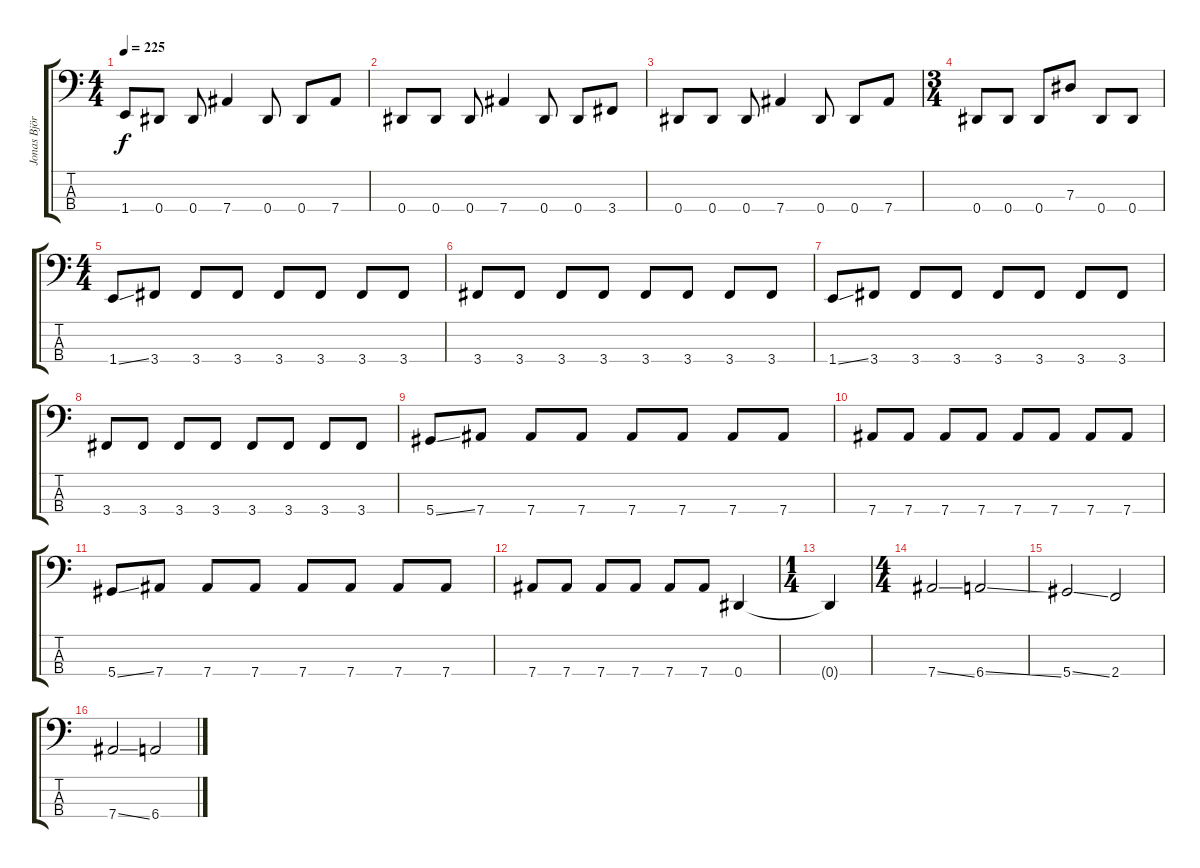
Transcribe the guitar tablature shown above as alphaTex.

\track ("Jonas Björler" "Jonas Björ") {instrument electricbasspick}
\staff {score tabs}
\tuning (Gb2 Db2 Ab1 Eb1) {hide}
\ts (4 4)
\tempo 225
\clef f4
\ks c
1.4.8{dy f} 0.4.8 0.4.8 7.4.4 0.4.8 0.4.8 7.4.8 |
0.4.8 0.4.8 0.4.8 7.4.4 0.4.8 0.4.8 3.4.8 |
0.4.8 0.4.8 0.4.8 7.4.4 0.4.8 0.4.8 7.4.8 |
\ts (3 4)
0.4.8 0.4.8 0.4.8 7.3.8 0.4.8 0.4.8 |
\ts (4 4)
1.4{ss}.8 3.4.8 3.4.8 3.4.8 3.4.8 3.4.8 3.4.8 3.4.8 |
3.4.8 3.4.8 3.4.8 3.4.8 3.4.8 3.4.8 3.4.8 3.4.8 |
1.4{ss}.8 3.4.8 3.4.8 3.4.8 3.4.8 3.4.8 3.4.8 3.4.8 |
3.4.8 3.4.8 3.4.8 3.4.8 3.4.8 3.4.8 3.4.8 3.4.8 |
5.4{ss}.8 7.4.8 7.4.8 7.4.8 7.4.8 7.4.8 7.4.8 7.4.8 |
7.4.8 7.4.8 7.4.8 7.4.8 7.4.8 7.4.8 7.4.8 7.4.8 |
5.4{ss}.8 7.4.8 7.4.8 7.4.8 7.4.8 7.4.8 7.4.8 7.4.8 |
7.4.8 7.4.8 7.4.8 7.4.8 7.4.8 7.4.8 0.4.4 |
\ts (1 4)
0.4{t}.4 |
\ts (4 4)
7.4{ss}.2 6.4{ss}.2 |
5.4{ss}.2 2.4.2 |
7.4{ss}.2 6.4{ss}.2
